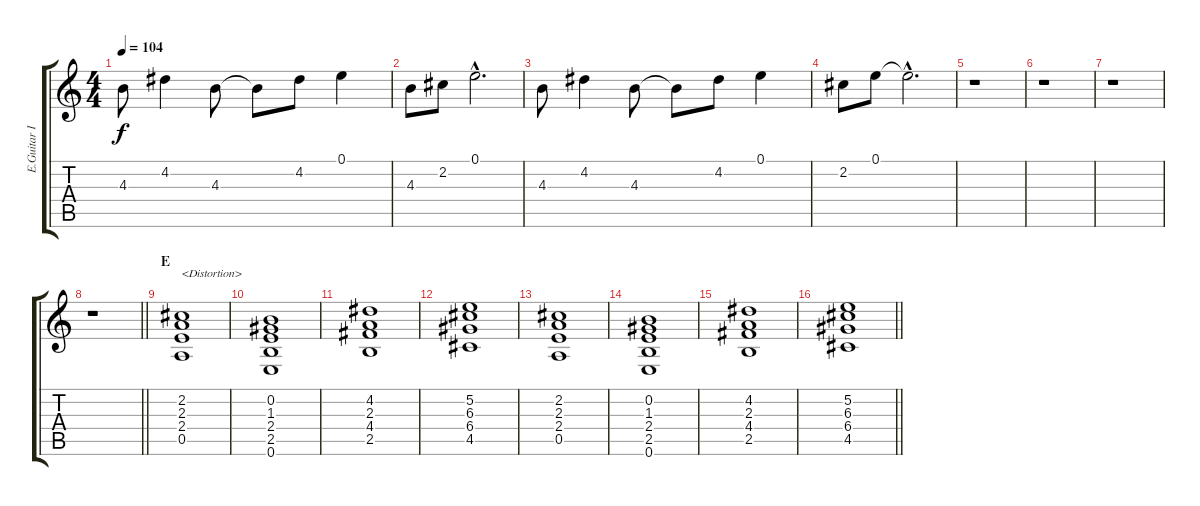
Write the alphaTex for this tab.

\track ("E.Guitar III" "E.Guitar I") {instrument electricguitarclean}
\staff {score tabs}
\tuning (E4 B3 G3 D3 A2 E2) {hide}
\ts (4 4)
\tempo 104
\clef g2
\ks c
4.3.8{dy f} 4.2.4 4.3.8 4.3{t}.8 4.2.8 0.1.4 |
4.3.8 2.2.8 0.1{hac}.2{d} |
4.3.8 4.2.4 4.3.8 4.3{t}.8 4.2.8 0.1.4 |
2.2.8 0.1.8 0.1{hac t}.2{d} |
r.1 |
r.1 |
r.1 |
\barLineRight lightlight
r.1 |
\section ("" "E")
(2.2 2.3 2.4 0.5).1{txt "<Distortion>" instrument distortionguitar} |
(0.2 1.3 2.4 2.5 0.6).1 |
(4.2 2.3 4.4 2.5).1 |
(5.2 6.3 6.4 4.5).1 |
(2.2 2.3 2.4 0.5).1 |
(0.2 1.3 2.4 2.5 0.6).1 |
(4.2 2.3 4.4 2.5).1 |
\barLineRight lightlight
(5.2 6.3 6.4 4.5).1
